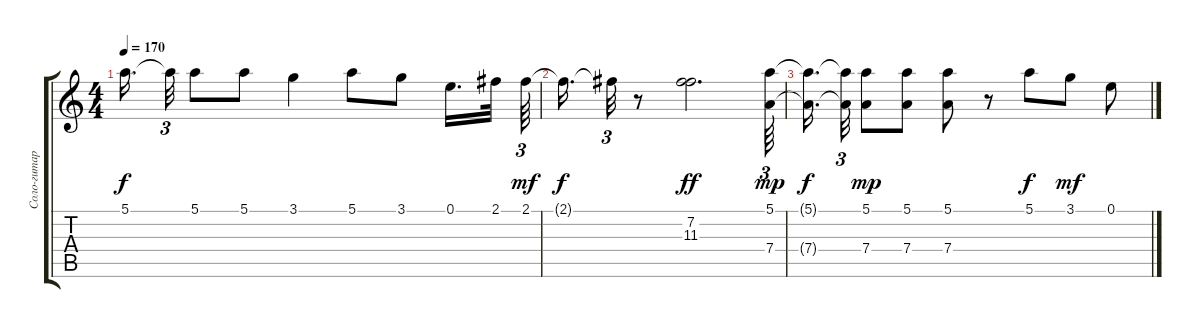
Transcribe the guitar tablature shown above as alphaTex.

\track ("Соло-гитара" "Соло-гитар") {instrument overdrivenguitar}
\staff {score tabs}
\tuning (E4 B3 G3 D3 A2 E2) {hide}
\ts (4 4)
\tempo 170
\clef g2
\ks c
5.1{t}.16{d dy f beam splitsecondary} 5.1{t}.32{tu (3 2)} 5.1.8 5.1.8 3.1.4 5.1.8 3.1.8 0.1.16{d} 2.1.32 2.1.64{tu (3 2) dy mf} |
2.1{t}.16{d dy f} 2.1{t}.32{tu (3 2)} r.8 (7.2 11.3).2{d dy ff} (5.1 7.4).64{tu (3 2) dy mp} |
(5.1{t} 7.4{t}).16{d dy f beam splitsecondary} (5.1{t} 7.4{t}).32{tu (3 2)} (5.1 7.4).8{dy mp} (5.1 7.4).8 (5.1 7.4).8 r.8 5.1.8{dy f} 3.1.8{dy mf} 0.1.8
